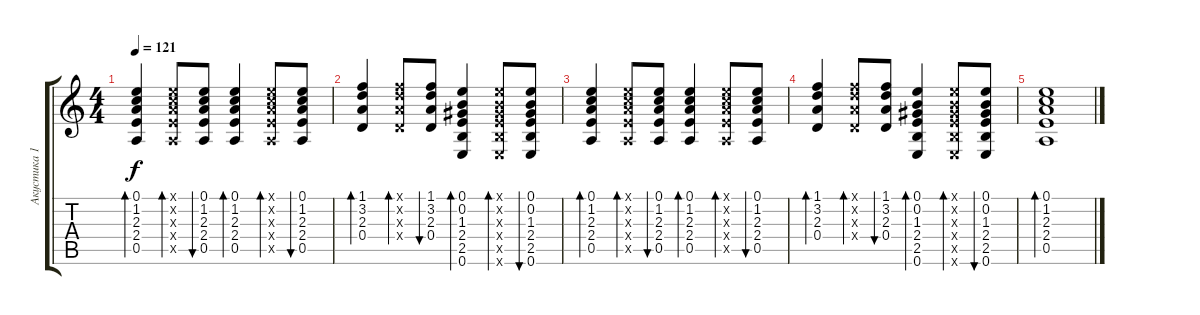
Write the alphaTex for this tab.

\track ("Акустика 1" "Акустика 1") {instrument acousticguitarsteel}
\staff {score tabs}
\tuning (E4 B3 G3 D3 A2 E2) {hide}
\ts (4 4)
\tempo 121
\clef g2
\ks c
(0.1 1.2 2.3 2.4 0.5).4{bd 60 dy f} (0.1{x} 1.2{x} 2.3{x} 2.4{x} 0.5{x}).8{bd 60} (0.1 1.2 2.3 2.4 0.5).8{bu 60} (0.1 1.2 2.3 2.4 0.5).4{bd 60} (0.1{x} 1.2{x} 2.3{x} 2.4{x} 0.5{x}).8{bd 60} (0.1 1.2 2.3 2.4 0.5).8{bu 60} |
(1.1 3.2 2.3 0.4).4{bd 60} (1.1{x} 3.2{x} 2.3{x} 0.4{x}).8{bd 60} (1.1 3.2 2.3 0.4).8{bu 60} (0.1 0.2 1.3 2.4 2.5 0.6).4{bd 60} (0.1{x} 0.2{x} 1.3{x} 2.4{x} 2.5{x} 0.6{x}).8{bd 60} (0.1 0.2 1.3 2.4 2.5 0.6).8{bu 60} |
(0.1 1.2 2.3 2.4 0.5).4{bd 60} (0.1{x} 1.2{x} 2.3{x} 2.4{x} 0.5{x}).8{bd 60} (0.1 1.2 2.3 2.4 0.5).8{bu 60} (0.1 1.2 2.3 2.4 0.5).4{bd 60} (0.1{x} 1.2{x} 2.3{x} 2.4{x} 0.5{x}).8{bd 60} (0.1 1.2 2.3 2.4 0.5).8{bu 60} |
(1.1 3.2 2.3 0.4).4{bd 60} (1.1{x} 3.2{x} 2.3{x} 0.4{x}).8{bd 60} (1.1 3.2 2.3 0.4).8{bu 60} (0.1 0.2 1.3 2.4 2.5 0.6).4{bd 60} (0.1{x} 0.2{x} 1.3{x} 2.4{x} 2.5{x} 0.6{x}).8{bd 60} (0.1 0.2 1.3 2.4 2.5 0.6).8{bu 60} |
(0.1 1.2 2.3 2.4 0.5).1{bd 60}
